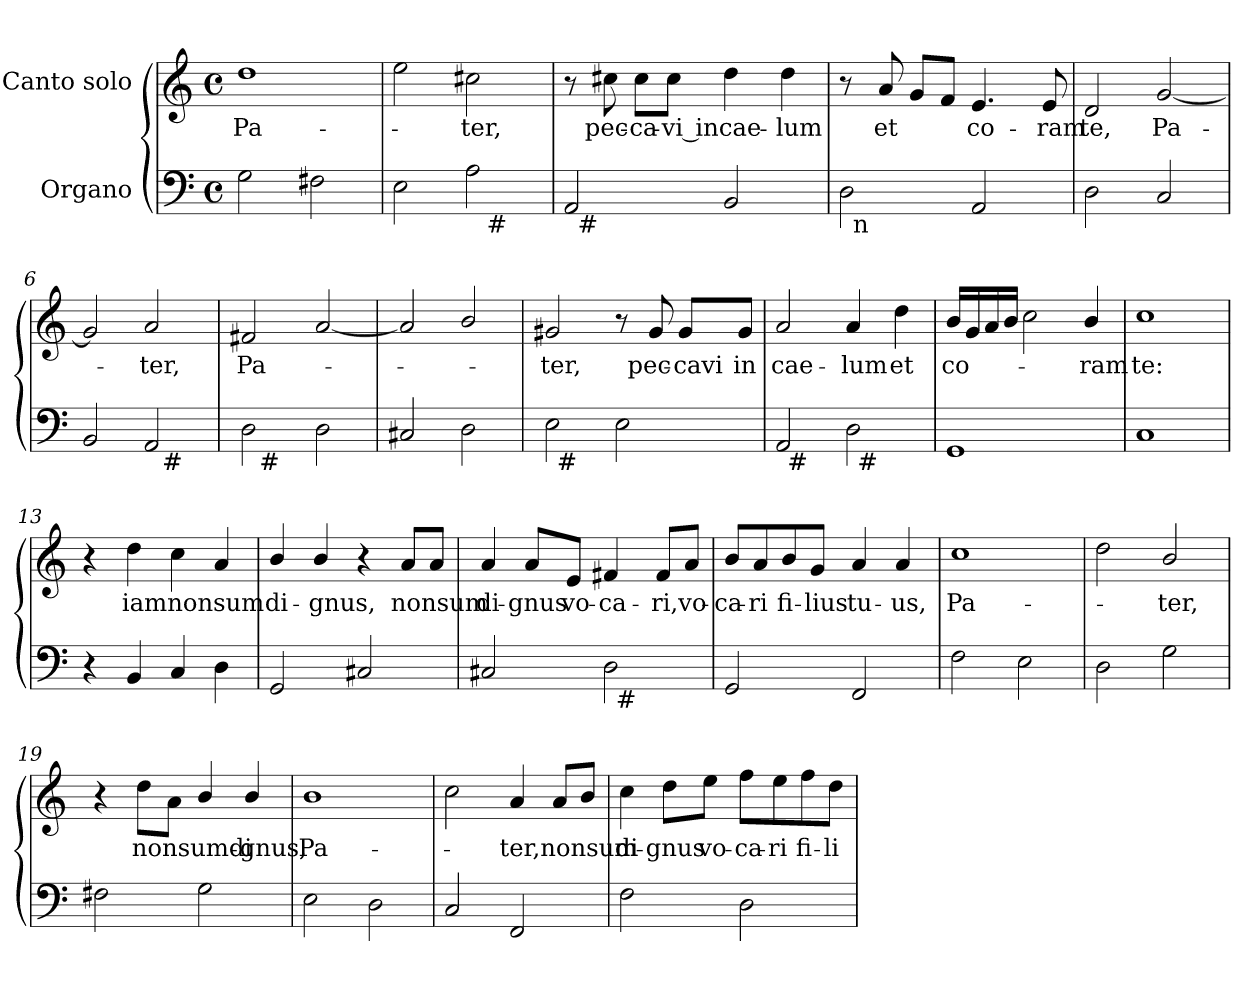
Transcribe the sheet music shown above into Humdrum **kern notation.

**kern	**kern	**text
*part2	*part1	*part1
*staff2	*staff1	*staff1
*I"Organo	*I"Canto solo	*
*clefF4	*clefG2	*
*k[]	*k[]	*
*C:	*C:	*
*M4/4	*M4/4	*
*met(c)	*met(c)	*
=1	=1	=1
!	!	!LO:LY:b
2G\	1dd	Pa-
2F#X\	.	.
=2	=2	=2
*^	*	*
2E\	2ryy	2ee\	.
!	!	!	!LO:LY:b
2A\	16ryy	2cc#X\	-ter,
!	!LO:TX:b:t=#	!	!
.	4..ryy	.	.
=3	=3	=3	=3
2AA/	32ryy	8r	.
!	!LO:TX:b:t=#	!	!
.	2ryy	.	.
!	!	!	!LO:LY:b
.	.	8cc#X\	pec-
!	!	!	!LO:LY:b:rj
.	.	8cc#\L	-ca-
!	!	!	!LO:LY:b:rj
.	.	8cc#\J	-vi in
!	!	!	!LO:LY:b
2BB/	.	4dd\	cae-
.	4...ryy	.	.
!	!	!	!LO:LY:b:rj
.	.	4dd\	-lum
=4	=4	=4	=4
2D\	32ryy	8r	.
!	!LO:TX:b:t=n	!	!
.	2ryy	.	.
!	!	!	!LO:LY:b
.	.	8a/	et
.	.	8g/L	.
.	.	8f/J	.
!	!	!	!LO:LY:b
2AA</	.	4.e/	co-
.	4...ryy	.	.
!	!	!	!LO:LY:b
.	.	8e/	-ram
=5	=5	=5	=5
!	!	!	!LO:LY:b
*v	*v	*	*
2D\	2d/	te,
!	!	!LO:LY:b
2C/	[<2g/	Pa-
=6	=6	=6
*^	*	*
2BB</	2ryy	2g/]	.
!	!	!	!LO:LY:b
2AA/	16ryy	2a/	-ter,
!	!LO:TX:b:t=#	!	!
.	4..ryy	.	.
=7	=7	=7	=7
!	!	!	!LO:LY:b
2D\	16ryy	2f#X/	Pa-
!	!LO:TX:b:t=#	!	!
.	2...ryy	.	.
2D\	.	[<2a/	.
*v	*v	*	*
!!LO:LB:g=z
=8	=8	=8
2C#X/	2a/]	.
2D>\	2b/	.
=9	=9	=9
!	!	!LO:LY:b
*^	*	*
2E\	32ryy	2g#X/	-ter,
!	!LO:TX:b:t=#	!	!
.	2ryy	.	.
2E\	.	8r	.
.	4...ryy	.	.
!	!	!	!LO:LY:b
.	.	8g#/	pec-
!	!	!	!LO:LY:b
.	.	8g#/L	-ca­vi
!	!	!	!LO:LY:b
.	.	8g#/J	in
=10	=10	=10	=10
!	!	!	!LO:LY:b
2AA/	32ryy	2a/	cae-
!	!LO:TX:b:t=#	!	!
.	2ryy	.	.
!	!	!	!LO:LY:b
2D\	.	4a/	-lum
!	!LO:TX:b:t=#	!	!
.	4...ryy	.	.
!	!	!	!LO:LY:b
.	.	4dd\	et
=11	=11	=11	=11
!	!	!	!LO:LY:b
*v	*v	*	*
1GG<	16b/LL	co-
.	16g/	.
.	16a/	.
.	16b/JJ	.
.	2cc\	.
!	!	!LO:LY:b
.	4b/	-ram
=12	=12	=12
!	!	!LO:LY:b
1C	1cc	te:
=13	=13	=13
4r	4r	.
!	!	!LO:LY:b
4BB/	4dd\	iamnonsum
4C/	4cc\	.
4D\	4a/	.
=14	=14	=14
!	!	!LO:LY:b
2GG/	4b/	di-
!	!	!LO:LY:b
.	4b/	-gnus,
2C#X/	4r	.
!	!	!LO:LY:b
.	8a/L	nonsum
.	8a/J	.
!!LO:LB:g=z
=15	=15	=15
!	!	!LO:LY:b
*^	*	*
2C#X/	2ryy	4a/	di-
!	!	!	!LO:LY:b
.	.	8a/L	-gnus
!	!	!	!LO:LY:b
.	.	8e/J	vo-
!	!	!	!LO:LY:b:rj
2D\	32ryy	4f#X/	-ca-
!	!LO:TX:b:t=#	!	!
.	4...ryy	.	.
!	!	!	!LO:LY:b
.	.	8f#/L	-ri,vo-
.	.	8a/J	.
=16	=16	=16	=16
!	!	!	!LO:LY:b
*v	*v	*	*
2GG/	8b/L	-ca-
!	!	!LO:LY:b:rj
.	8a/	-ri
!	!	!LO:LY:b
.	8b/	fi-
!	!	!LO:LY:b
.	8g/J	-lius
!	!	!LO:LY:b
2FF/	4a/	tu-
!	!	!LO:LY:b
.	4a/	-us,
=17	=17	=17
!	!	!LO:LY:b
2F\	1cc	Pa-
2E>\	.	.
=18	=18	=18
2D\	2dd\	.
!	!	!LO:LY:b
2G\	2b>/	-ter,
=19	=19	=19
2F#X\	4r	.
!	!	!LO:LY:b
.	8dd\L	nonsumdi-
.	8a\J	.
2G\	4b/	.
!	!	!LO:LY:b
.	4b/	-gnus,
=20	=20	=20
!	!	!LO:LY:b
2E>\	1b	Pa-
2D>\	.	.
=21	=21	=21
2C/	2cc\	.
!	!	!LO:LY:b
2FF/	4a/	-ter,nonsum
.	8a/L	.
.	8b/J	.
!!LO:LB:g=z
=22	=22	=22
!	!	!LO:LY:b
2F\	4cc\	di-
!	!	!LO:LY:b
.	8dd\L	-gnus
!	!	!LO:LY:b
.	8ee\J	vo-
!	!	!LO:LY:b
2D\	8ff\L	-ca-
!	!	!LO:LY:b:rj
.	8ee\	-ri
!	!	!LO:LY:b
.	8ff\	fi-
!	!	!LO:LY:b:rj
.	8dd\J	-li-
=	=	=
*-	*-	*-
